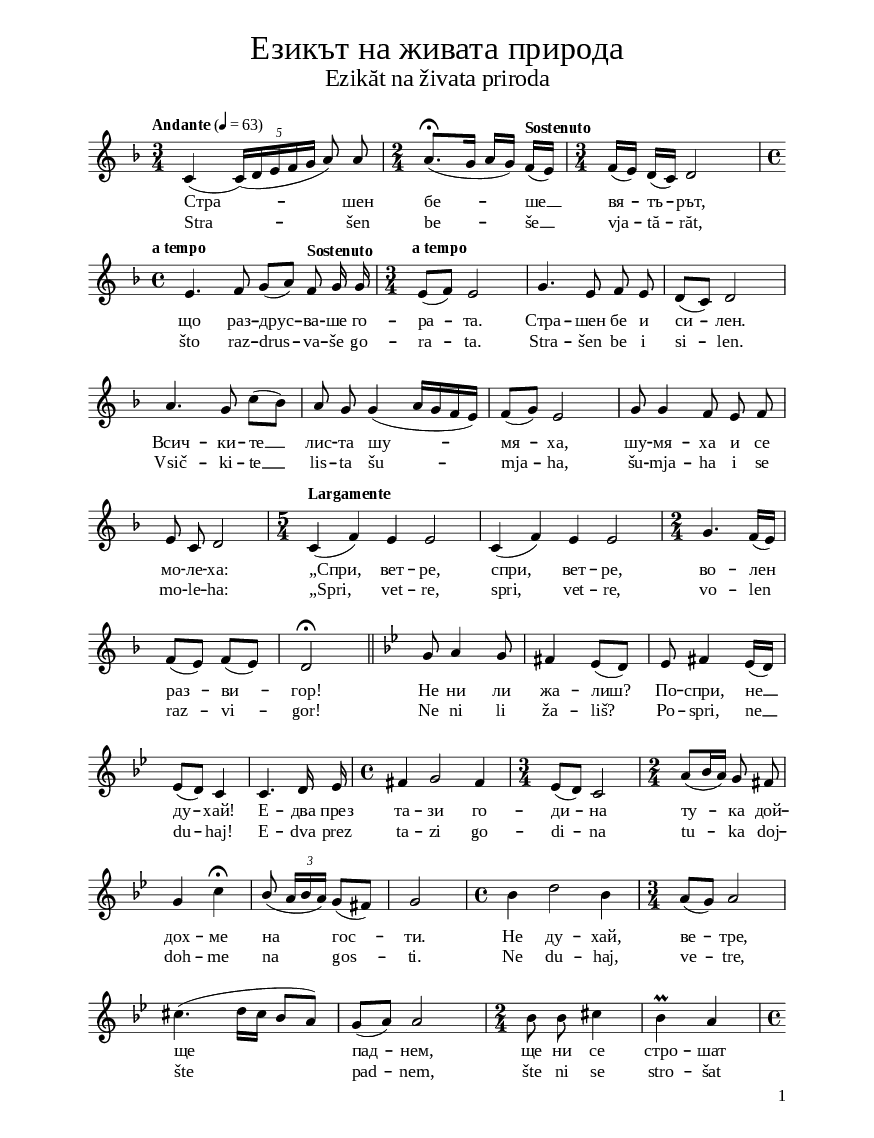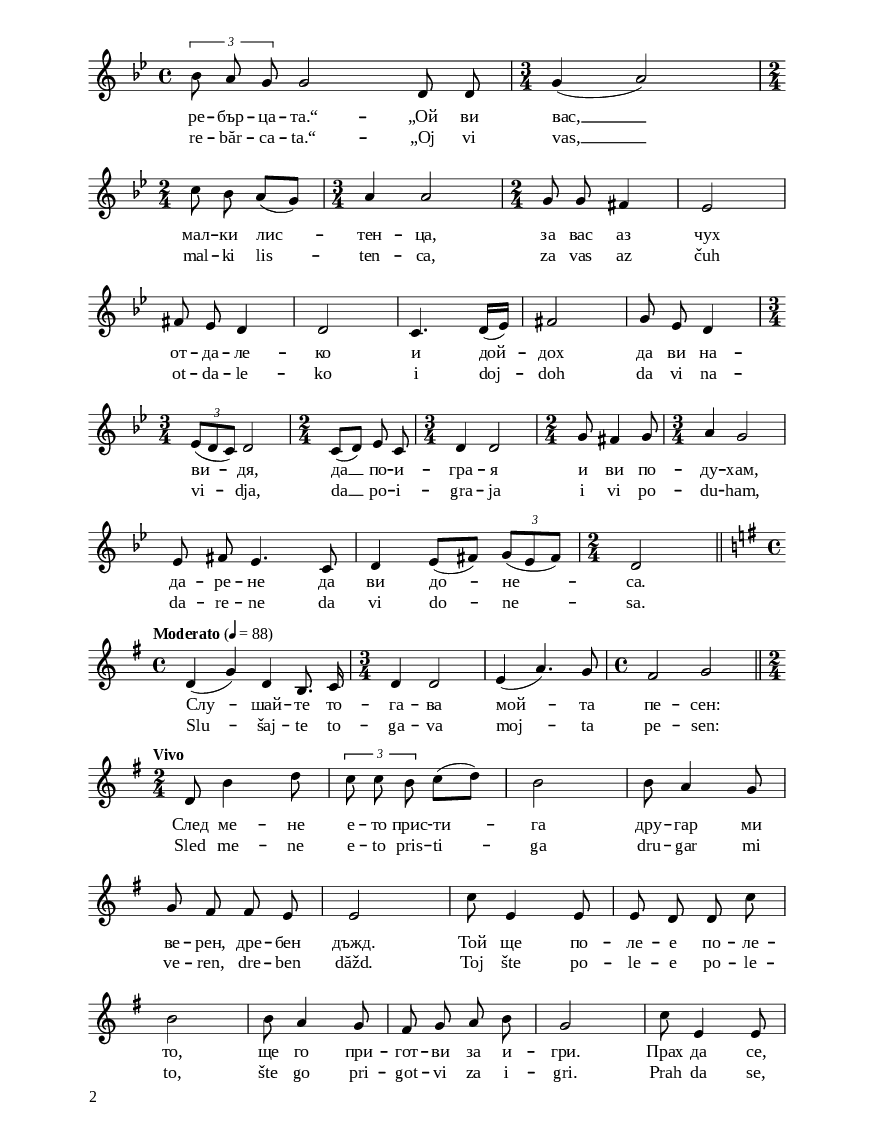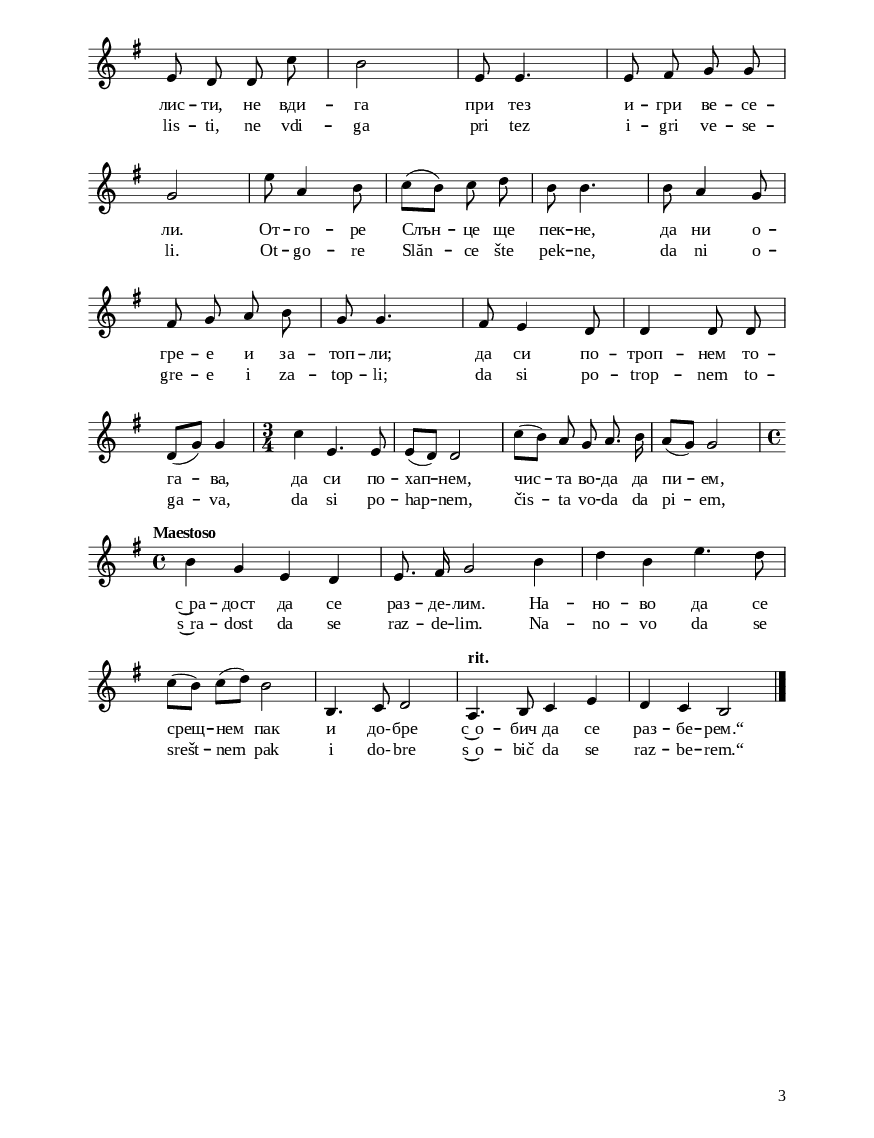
\version "2.24.1"

\include "include/globals.ily"

\bookpart {
  \label #'ref130
  \tocItem \markup "Езикът на живата природа – Ezikăt na živata priroda"
  \include "include/bookpart-paper.ily"
  \score {
    \include "include/score-layout.ily"


    \new Voice \absolute {
      \clef treble
      \key f \major
      \time 3/4
      \tempoFunc "Andante" 4 "63"
      \autoBeamOff
      c'4 ( \once \omit TupletBracket
      \times 4/5  {
        c'16 ) ( [  d'16  e'16  f'16
        g'16 ]
      }
      a'8 )    a'8  | % 2
      \time 2/4  | % 2
      a'8. ( ^\fermata [  g'16 ]  a'16 [  g'16
      ) ]  \tempo "Sostenuto" f'16 ( [ e'16 ) ]
      | % 3
      \time 3/4  | % 3
      f'16 ( [  e'16 ) ]  d'16 ( [  c'16 ) ]
      d'2 \break | % 4
      \time 4/4  | % 4
      \tempo "a tempo" e'4. f'8  g'8 ( [
      a'8 ) ] \tempo "Sostenuto" f'8 g'16
      g'16 | % 5
      \time 3/4  | % 5
      \tempo "       a tempo" e'8 ( [ f'8 ) ]
      e'2 | % 6
      g'4.  e'8  f'8  e'8 | % 7
      d'8 ( [  c'8 ) ]  d'2 \break | % 8
      a'4.  g'8  c''8 ( [  bes'8 ) ] | % 9
      a'8  g'8  g'4 (  a'16 [  g'16
      f'16  e'16 ) ] |
      f'8 ( [  g'8 ) ]  e'2 | % 11
      g'8  g'4  f'8  e'8  f'8  \break | % 12
      e'8  c'8  d'2 |   % 13
      \time 5/4  | % 13
      \tempo "        Largamente" c'4 ( f'4 )
      e'4  e'2 | % 14
      c'4 (  f'4 )  e'4  e'2 | % 15
      \time 2/4  | % 15
      g'4.  f'16 ( [  e'16 ) ] \break | % 16
      f'8 ( [  e'8 ) ]  f'8 ( [  e'8 ) ] | % 17
      d'2 ^\fermata \bar "||"
      \key g \minor | % 18
      g'8  a'4  g'8 | % 19
      fis'4  es'8 ( [  d'8 ) ] |
      es'8  fis'4  es'16 [(   d'16 )] |  \break % 21
      es'8 ( [  d'8 ) ]  c'4   |   % 22
      c'4.  d'16  es'16 | % 23
      \time 4/4  | % 23
      fis'4  g'2  fis'4 | % 24
      \time 3/4  | % 24
      es'8 ( [  d'8 ) ]  c'2 | % 25
      \time 2/4  | % 25
      a'8 ( [  bes'16  a'16 ) ]  g'8
      fis'8 \break  | % 26
      g'4  c''4 ^\fermata  | % 27
      \slurDown \stemUp bes'8 (
      \times 2/3  {
        a'16 [  bes'16  a'16 ) ]
      } \slurNeutral \stemNeutral
      g'8 ( [  fis'8 ) ] | % 28
      g'2  | % 29
      \time 4/4  | % 29
      bes'4  d''2  bes'4 |
      \time 3/4  |
      a'8 ( [  g'8 ) ]  a'2  \break | % 31
      cis''4. (  d''16 [  cis''16 ]
      bes'8 [  a'8 ) ]  | % 32
      g'8 ( [  a'8 ) ]  a'2 | % 33
      \time 2/4  | % 33
      bes'8  bes'8  cis''4 | % 34
      bes'4 \prall  a'4 |  \break % 35
      
      \pageBreak
      \time 4/4  | % 35

      \times 2/3  {
        bes'8  a'8  g'8
      }
      g'2   d'8  d'8   | % 36
      \time 3/4  | % 36
      g'4 (  a'2 ) | % 37
      \time 2/4  | \break  % 37
      c''8  bes'8  a'8 ( [  g'8 ) ]  | % 38
      \time 3/4  | % 38
      a'4  a'2  |    % 39
      \time 2/4  | % 39
      g'8  g'8  fis'4 |
      es'2 | % 41
      fis'8  es'8  d'4 | % 42
      d'2 | % 43
      c'4.  d'16 ( [  es'16 ) ] | % 44
      fis'2 | % 45
      g'8  es'8  d'4 | % 46
      \time 3/4  | \break  % 46
      \once \omit TupletBracket
      \times 2/3  {
        es'8 ( [  d'8  c'8 ) ]
      }
      d'2 | % 47
      \time 2/4  | % 47
      c'8 ( [  d'8 ) ]  es'8  c'8  | % 48
      \time 3/4  | % 48
      d'4  d'2 | % 49
      \time 2/4  | % 49
      g'8  fis'4  g'8 |
      \time 3/4  |
      a'4  g'2 \break | % 51
      es'8  fis'8  es'4.  c'8 | % 52
      d'4  es'8 ( [  fis'8 ) ]
      \times 2/3  {
        g'8 ( [  es'8  fis'8 ) ]
      }
      | % 53
      \time 2/4  | % 53
      d'2 \bar "||" \break
      \key g \major \time 4/4 | % 54
      \tempoFunc "Moderato" 4 "88"
      d'4 (  g'4 )  d'4  b8. c'16
      | % 55
      \time 3/4  | % 55
      d'4  d'2 | % 56
      e'4 (  a'4. )  g'8 | % 57
      \time 4/4  | % 57
      fis'2  g'2 \bar "||" \break
      \time 2/4  | % 58
      \tempo "Vivo" d'8 b'4  d''8 | % 59
      \tupletUp \times 2/3  {
        c''8   c''8  b'8
      } \tupletNeutral
      c''8 ( [  d''8 ) ] | 
      b'2 | % 61
      b'8  a'4  g'8 | \break % 62
      g'8  fis'8  fis'8  e'8 | % 63
      e'2 | % 64
      c''8  e'4  e'8 | % 65
      e'8  d'8  d'8  c''8 | \break % 66
      b'2 | % 67
      b'8  a'4  g'8  | % 68
      fis'8  g'8  a'8  b'8 |  % 69
      g'2 | 
      c''8  e'4  e'8 | \pageBreak % 71
      e'8  d'8  d'8  c''8 | % 72
      b'2  | % 73
      e'8  e'4. |   % 74
      e'8  fis'8  g'8  g'8 \break | % 75
      g'2  | % 76
      e''8  a'4  b'8 | % 77
      c''8 ( [  b'8 ) ]  c''8  d''8 | % 78
      b'8  b'4. | % 79
      b'8  a'4  g'8 |\break 
      fis'8  g'8  a'8  b'8 | % 81
      g'8  g'4. | % 82
      fis'8  e'4  d'8 |
      d'4  d'8  d'8 | \break % 84
      d'8 ( [  g'8 ) ]  g'4 | % 85
      \time 3/4  | % 85
      c''4  e'4.  e'8 | % 86
      e'8 ( [  d'8 ) ]  d'2 | % 87
      c''8 ( [  b'8 ) ]  a'8  g'8
      a'8.  b'16  | % 88
      a'8 ( [  g'8 ) ]  g'2 | \break % 89
      \time 4/4  | % 89
      \tempo "Maestoso" b'4 g'4  e'4
      d'4 |
      e'8.  fis'16  g'2  b'4 | % 91
      d''4  b'4  e''4.  d''8 \break | % 92
      c''8 ( [  b'8 ) ]  c''8 ( [
      d''8 ) ]  b'2 | % 93
      b4.  c'8  d'2 | % 94
      \tempo "rit." a4. b8  c'4
      e'4 | % 95
      d'4  c'4  b2 \bar "|."
    }

    \addlyrics {
      Стра --  шен
      бе --   ше __  вя -- тъ
      -- рът, що раз -- друс -- ва --
      ше го -- ра -- та. Стра -- шен
      бе и си -- лен. Всич -- ки -- те __
      лис -- та шу --
      мя -- ха, шу -- мя -- ха и се
      мо -- ле -- ха: „Спри,  вет --
      ре, спри,  вет -- ре, во -- лен
      раз -- ви -- гор! Не ни
      ли жа -- лиш?  По -- спри, не __
      ду -- хай! Е -- два през та
      -- зи го -- ди -- на ту --
      ка дой -- дох -- ме на
      гос -- ти. Не ду -- хай, ве --
      тре, ще      пад --
      нем, ще ни се стро -- шат ре --
      бър -- ца -- та.“ -- „Ой ви вас, __
      мал -- ки лис -- тен -- ца,
      за вас аз чух от -- да -- ле -- ко
      и дой -- дох да ви на -- ви
      --  дя, да __  по -- и -- гра --
      я и ви по -- ду -- хам, да -- ре --
      не да ви до -- не --  са.
      Слу -- шай -- те то -- га -- ва
      мой -- та пе -- сен: След ме --
      не е -- то прис -- ти -- га дру
      -- гар ми ве -- рен, дре -- бен
      дъжд. Той ще по -- ле -- е по --
      ле -- то, ще го при -- гот -- ви
      за и -- гри. Прах да се, лис --
      ти, не вди -- га при тез и -- гри
      ве -- се -- ли. От -- го -- ре Слън
      -- це ще пек -- не, да ни о --
      гре -- е и за -- топ -- ли; да си
      по -- троп -- нем то -- га  -- ва,
      да си по -- хап  -- нем, чис
      -- та во -- да да пи  -- ем,
      с~ра -- дост да се раз -- де- --
      лим. На -- но -- во да се срещ
      -- нем  пак и "до-" -- бре с~о
      -- бич да се раз -- бе -- рем.“}
       \addlyrics {
      Stra --  šen
      be --   še __  vja -- tă
      -- răt, što raz -- drus -- va --
      še go -- ra -- ta. Stra -- šen
      be i si -- len. Vsič -- ki -- te __
      lis -- ta šu --
      mja -- ha, šu -- mja -- ha i se
      mo -- le -- ha: „Spri,  vet --
      re, spri,  vet -- re, vo -- len
      raz -- vi -- gor! Ne ni
      li ža -- liš?  Po -- spri, ne __
      du -- haj! E -- dva prez ta
      -- zi go -- di -- na tu --
      ka doj -- doh -- me na
      gos -- ti. Ne du -- haj, ve --
      tre, šte      pad --
      nem, šte ni se stro -- šat re --
      băr -- ca -- ta.“ -- „Oj vi vas, __
      mal -- ki lis -- ten -- ca,
      za vas az čuh ot -- da -- le -- ko
      i doj -- doh da vi na -- vi
      --  dja, da __  po -- i -- gra --
      ja i vi po -- du -- ham, da -- re --
      ne da vi do -- ne --  sa.
      Slu -- šaj -- te to -- ga -- va
      moj -- ta pe -- sen: Sled me --
      ne e -- to pris -- ti -- ga dru
      -- gar mi ve -- ren, dre -- ben
      dăžd. Toj šte po -- le -- e po --
      le -- to, šte go pri -- got -- vi
      za i -- gri. Prah da se, lis --
      ti, ne vdi -- ga pri tez i -- gri
      ve -- se -- li. Ot -- go -- re Slăn
      -- ce šte pek -- ne, da ni o --
      gre -- e i za -- top -- li; da si
      po -- trop -- nem to -- ga  -- va,
      da si po -- hap  -- nem, čis
      -- ta vo -- da da pi  -- em,
      s~ra -- dost da se raz -- de --
      lim. Na -- no -- vo da se srešt
      -- nem  pak i "do-" -- bre s~o
      -- bič da se raz -- be -- rem.“}

      \header {
        title = \titleFunc "Езикът на живата природа" "Ezikăt na živata priroda"
      }

      \midi{}

    } % score

    \pageBreak


    % include foreign translation(s) of the song
    \version "2.24.0"

\markup \fill-line { \fontsize #deTitleFontSize "Die Sprache der lebendigen Natur" }
\markup \null
\markup \null
\markup \fontsize #deCoupletFontSize {
  \hspace #12
  \override #`(baseline-skip . ,deCoupletBaselineSkip)

  \column {

 \line { " " Furchtbar war der Wind,}

 \line { " " der den Wald durchschüttelte.}

 \line { " " Furchtbar und stark war er.}

 \line { " " Alle Blätter raschelten,}

 \line { " " sie raschelten und beteten:}

 \line { " " Höre auf, Wind, höre auf Wind,}

 \line { " " freier Frühlingswind.}

 \line { " " Hast du kein Mitleid mit uns?}

 \line { " " Höre auf, wehe nicht!}

 \line { " " Erst in diesem Jahr kamen wir hier zu Besuch.}

 \line { " " Wehe nicht, oh Wind, wir werden herunterfallen.}

 \line { " " Unsere Rippen werden brechen.}

 \line { " " Hier seid ihr kleine Blättchen, }

 \line { " " ich hörte von ferne von euch}

 \line { " " und kam, euch zu sehen,}

 \line { " " mit euch zu spielen und euch zu umwehen.}

 \line { " " Dann hört mein Lied:}

 \line { " " Nach mir kommt mein treuer Freund,}

 \line { " " der Nieselregen.}

 \line { " " Er wird den Acker gießen,}

 \line { " " und ihn für Spiele vorbereiten.}

 \line { " " Damit kein Staub aufsteigt, ihr Blätter,}

 \line { " " bei diesen fröhlichen Spielen.}

 \line { " " Von oben wird die Sonne beginnen zu scheinen,}

 \line { " " und uns bescheinen und wärmen,}

 \line { " " damit wir dann tanzen, }

 \line { " " damit wir essen, }

 \line { " " damit wir reines Wasser trinken}

 \line { " " und in Freude auseinandergehen.}

 \line { " " Auf dass wir uns wieder treffen}

 \line { " " und gut mit Liebe verstehen.}

  }
}


  } % bookpart
